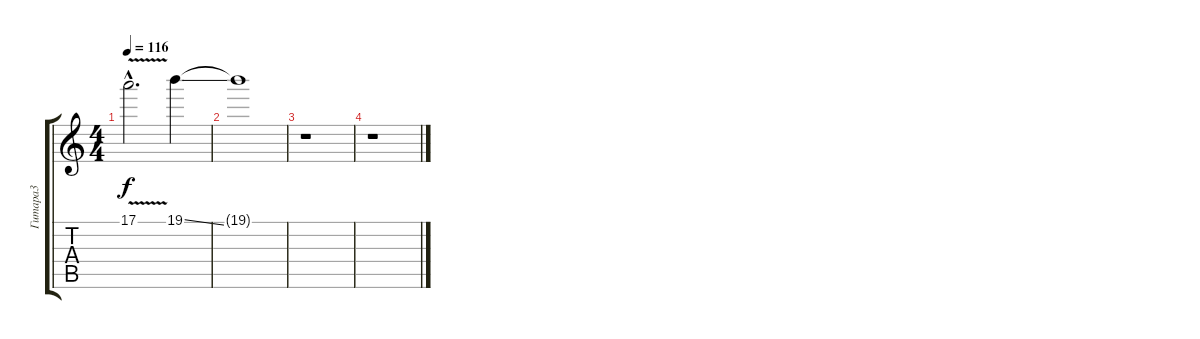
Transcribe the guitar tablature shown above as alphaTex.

\track ("Гитара3" "Гитара3") {instrument distortionguitar}
\staff {score tabs}
\tuning (E4 B3 G3 D3 A2 E2) {hide}
\ts (4 4)
\tempo 116
\clef g2
\ks c
17.1{v hac}.2{d dy f} 19.1{ss}.4 |
19.1{t}.1 |
r.1 |
r.1
